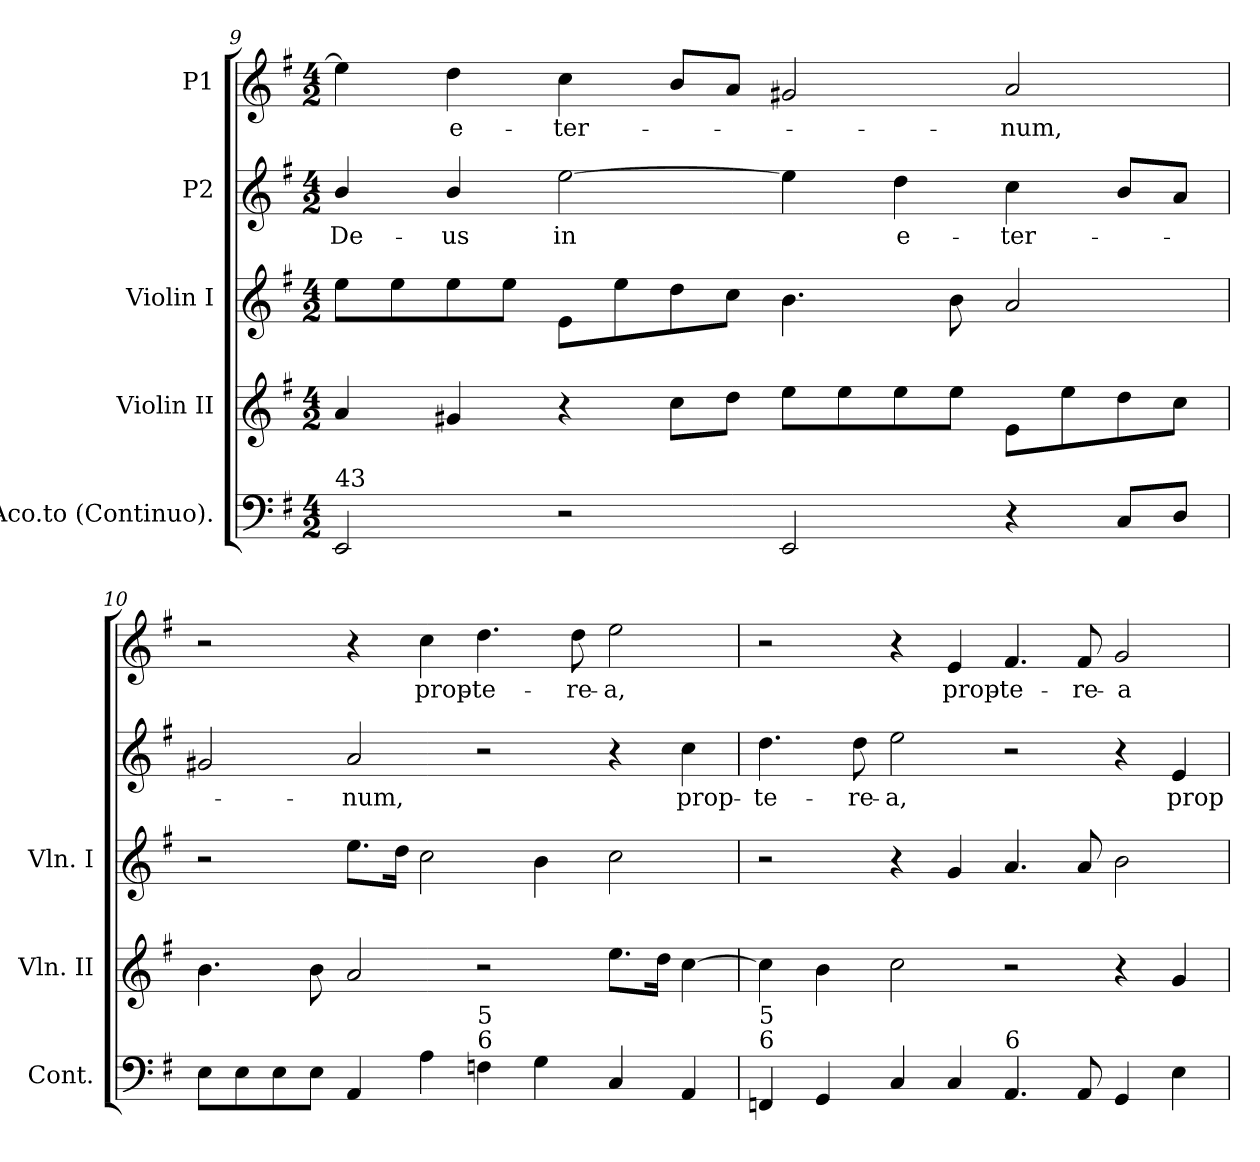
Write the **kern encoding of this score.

**kern	**kern	**kern	**kern	**text	**kern	**text
*part5	*part4	*part3	*part2	*part2	*part1	*part1
*staff5	*staff4	*staff3	*staff2	*staff2	*staff1	*staff1
*I"Aco.to (Continuo).	*I"Violin II	*I"Violin I	*I"P2	*	*I"P1	*
*I'Cont.	*I'Vln. II	*I'Vln. I	*	*	*	*
!!LO:LB:g=z
*clefF4	*clefG2	*clefG2	*clefG2	*	*clefG2	*
*k[f#]	*k[f#]	*k[f#]	*k[f#]	*	*k[f#]	*
*G:	*G:	*G:	*G:	*	*G:	*
*M4/2	*M4/2	*M4/2	*M4/2	*	*M4/2	*
=9	=9	=9	=9	=9	=9	=9
!LO:TX:a:t=43	!	!	!	!	!	!
!	!	!	!	!LO:LY:b:color=#000000	!	!
2EEi/	4ai/	8eei\L	4bi/	De-	4eei\]	.
.	.	8eei\	.	.	.	.
!	!	!	!	!LO:LY:b:color=#000000	!	!
!	!	!	!	!	!	!LO:LY:b:color=#000000
.	4g#Xi/	8eei\	4bi/	-us	4ddi\	e-
.	.	8eei\J	.	.	.	.
!	!	!	!	!LO:LY:b:color=#000000	!	!
!	!	!	!	!	!	!LO:LY:b:color=#000000
2r	4r	8ei\L	[2eei\	in	4cci\	-ter-
.	.	8eei\	.	.	.	.
.	8cci\L	8ddi\	.	.	8bi/L	.
.	8ddi\J	8cci\J	.	.	8ai/J	.
2EEi/	8eei\L	4.bi\	4eei\]	.	2g#Xi/	.
.	8eei\	.	.	.	.	.
!	!	!	!	!LO:LY:b:color=#000000	!	!
.	8eei\	.	4ddi\	e-	.	.
.	8eei\J	8bi\	.	.	.	.
!	!	!	!	!LO:LY:b:color=#000000	!	!
!	!	!	!	!	!	!LO:LY:b:color=#000000
4r	8ei\L	2ai/	4cci\	-ter-	2ai/	-num,
.	8eei\	.	.	.	.	.
8Ci/L	8ddi\	.	8bi/L	.	.	.
8Di/J	8cci\J	.	8ai/J	.	.	.
=10	=10	=10	=10	=10	=10	=10
8Ei\L	4.bi\	2r	2g#Xi/	.	2r	.
8Ei\	.	.	.	.	.	.
8Ei\	.	.	.	.	.	.
8Ei\J	8bi\	.	.	.	.	.
!	!	!	!	!LO:LY:b:color=#000000	!	!
4AAi/	2ai/	8.eei\L	2ai/	-num,	4r	.
.	.	16ddi\Jk	.	.	.	.
!	!	!	!	!	!	!LO:LY:b:color=#000000
4Ai\	.	2cci\	.	.	4cci\	prop-
!LO:TX:a:t=6	!	!	!	!	!	!
!LO:TX:t=5	!	!	!	!	!	!
!	!	!	!	!	!	!LO:LY:b:color=#000000
4Fni\	2r	.	2r	.	4.ddi\	-te-
4Gi\	.	4bi\	.	.	.	.
!	!	!	!	!	!	!LO:LY:b:color=#000000
.	.	.	.	.	8ddi\	-re-
!	!	!	!	!	!	!LO:LY:b:color=#000000
4Ci/	8.eei\L	2cci\	4r	.	2eei\	-a,
.	16ddi\Jk	.	.	.	.	.
!	!	!	!	!LO:LY:b:color=#000000	!	!
4AAi/	[4cci\	.	4cci\	prop-	.	.
!!LO:LB:g=z
=11	=11	=11	=11	=11	=11	=11
!LO:TX:a:t=6	!	!	!	!	!	!
!LO:TX:t=5	!	!	!	!	!	!
!	!	!	!	!LO:LY:b:color=#000000	!	!
4FFni/	4cci\]	2r	4.ddi\	-te-	2r	.
4GGi/	4bi\	.	.	.	.	.
!	!	!	!	!LO:LY:b:color=#000000	!	!
.	.	.	8ddi\	-re-	.	.
!	!	!	!	!LO:LY:b:color=#000000	!	!
4Ci/	2cci\	4r	2eei\	-a,	4r	.
!	!	!	!	!	!	!LO:LY:b:color=#000000
4Ci/	.	4gi/	.	.	4ei/	prop-
!LO:TX:a:t=6	!	!	!	!	!	!
!	!	!	!	!	!	!LO:LY:b:color=#000000
4.AAi/	2r	4.ai/	2r	.	4.f#i/	-te-
!	!	!	!	!	!	!LO:LY:b:color=#000000
8AAi/	.	8ai/	.	.	8f#i/	-re-
!	!	!	!	!	!	!LO:LY:b:color=#000000
4GGi/	4r	2bi\	4r	.	2gi/	-a
!	!	!	!	!LO:LY:b:color=#000000	!	!
4Ei\	4gi/	.	4ei/	prop-	.	.
=	=	=	=	=	=	=
*-	*-	*-	*-	*-	*-	*-
